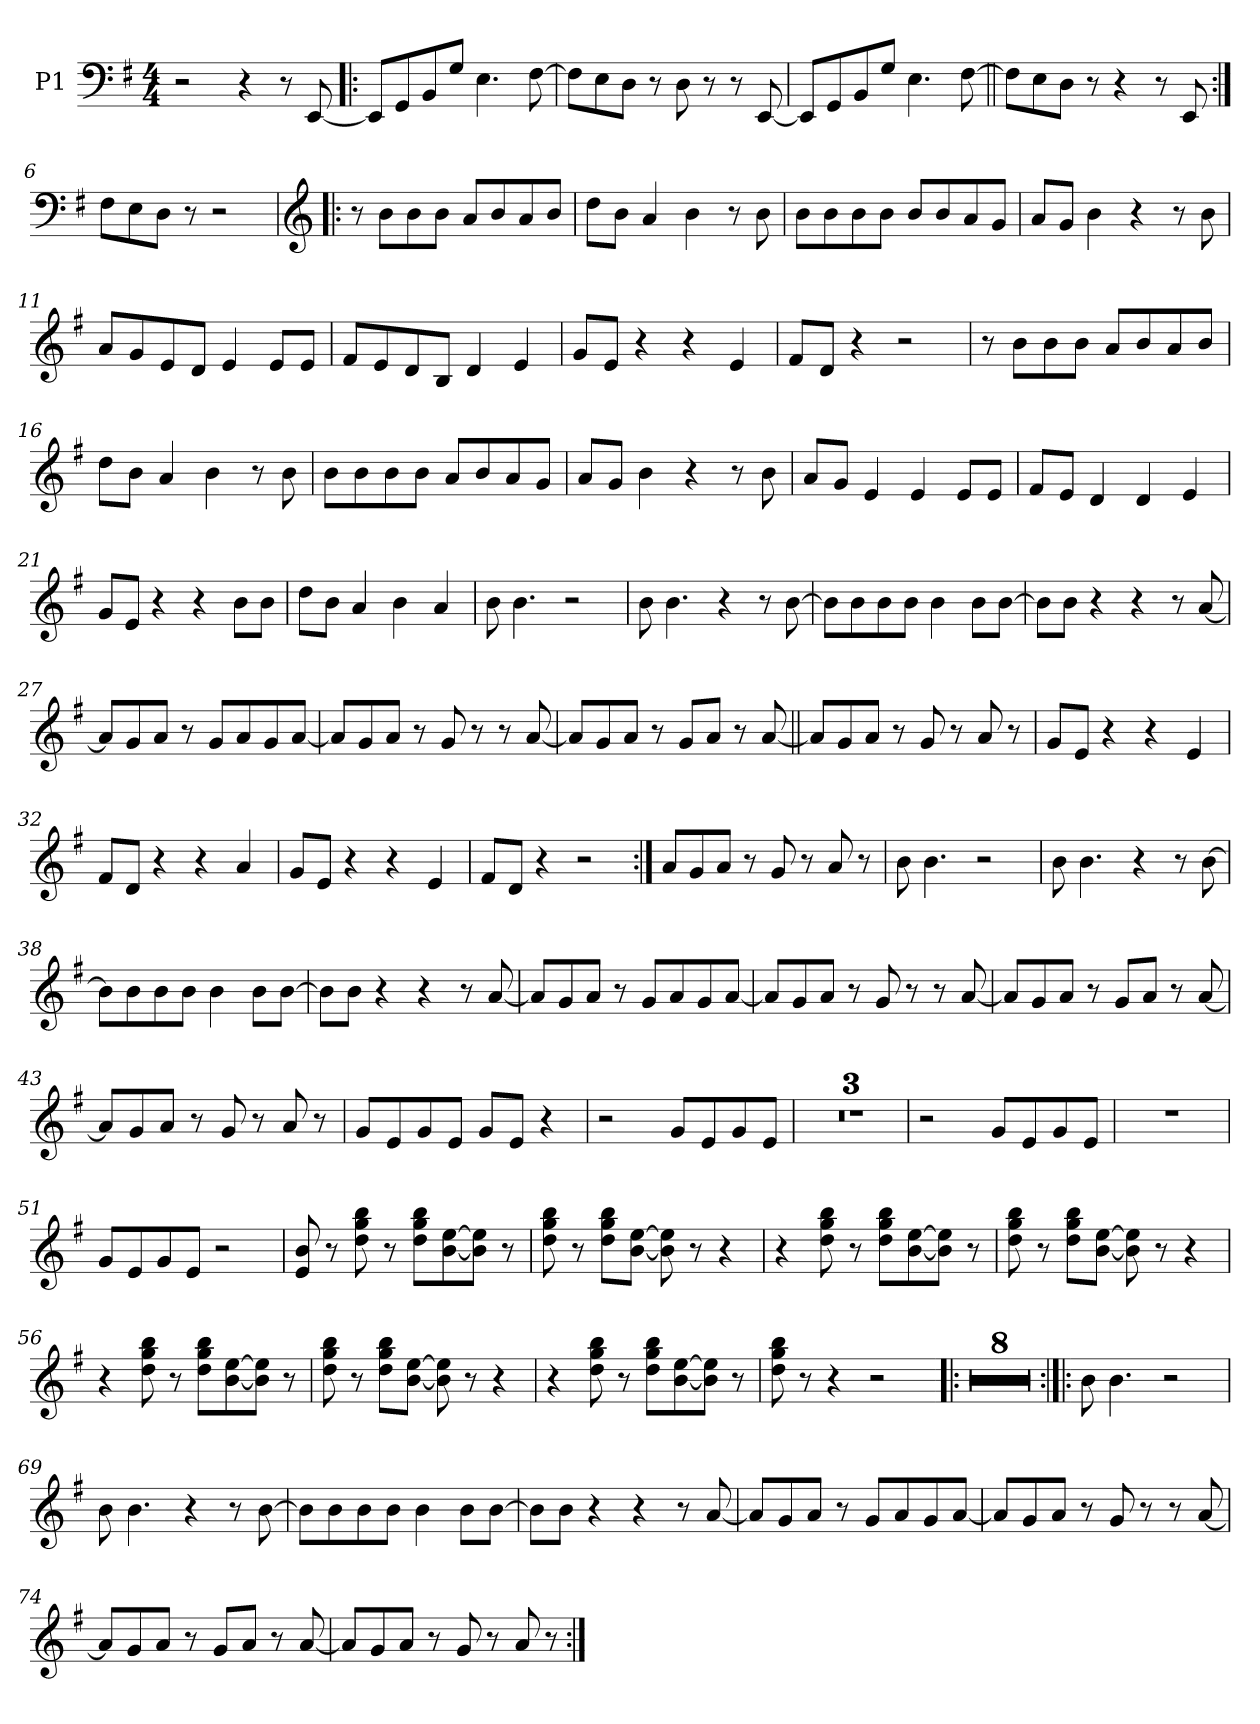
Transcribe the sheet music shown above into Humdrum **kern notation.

**kern
*part1
*staff1
*I"P1
*clefF4
*k[f#]
*M4/4
*MM139
=1
2r
4r
8r
[8EE/
=2!|:
8EE/L]
8GG/
8BB/
8G/J
4.E\
[8F#\
=3
8F#\L]
8E\
8D\J
8r
8D\
8r
8r
[8EE/
=4
8EE/L]
8GG/
8BB/
8G/J
4.E\
[8F#\
!!LO:LB:g=z
=5||
8F#\L]
8E\
8D\J
8r
4r
8r
8EE/
=6:|!
8F#\L
8E\
8D\J
8r
2r
=7!|:
*clefG2
8r
8b\L
8b\
8b\J
8a/L
8b/
8a/
8b/J
=8
8dd\L
8b\J
4a/
4b\
8r
8b\
=9
8b\L
8b\
8b\
8b\J
8b/L
8b/
8a/
8g/J
!!LO:LB:g=z
=10
8a/L
8g/J
4b\
4r
8r
8b\
=11
8a/L
8g/
8e/
8d/J
4e/
8e/L
8e/J
=12
8f#/L
8e/
8d/
8B/J
4d/
4e/
=13
8g/L
8e/J
4r
4r
4e/
=14
8f#/L
8d/J
4r
2r
!!LO:LB:g=z
=15
8r
8b\L
8b\
8b\J
8a/L
8b/
8a/
8b/J
=16
8dd\L
8b\J
4a/
4b\
8r
8b\
=17
8b\L
8b\
8b\
8b\J
8a/L
8b/
8a/
8g/J
=18
8a/L
8g/J
4b\
4r
8r
8b\
=19
8a/L
8g/J
4e/
4e/
8e/L
8e/J
!!LO:LB:g=z
=20
8f#/L
8e/J
4d/
4d/
4e/
=21
8g/L
8e/J
4r
4r
8b\L
8b\J
=22
8dd\L
8b\J
4a/
4b\
4a/
=23
8b\
4.b\
2r
=24
8b\
4.b\
4r
8r
[8b\
=25
8b\L]
8b\
8b\
8b\J
4b\
8b\L
[8b\J
!!LO:LB:g=z
=26
8b\L]
8b\J
4r
4r
8r
[8a/
=27
8a/L]
8g/
8a/J
8r
8g/L
8a/
8g/
[8a/J
=28
8a/L]
8g/
8a/J
8r
8g/
8r
8r
[8a/
=29
8a/L]
8g/
8a/J
8r
8g/L
8a/J
8r
[8a/
!!LO:LB:g=z
=30||
8a/L]
8g/
8a/J
8r
8g/
8r
8a/
8r
=31
8g/L
8e/J
4r
4r
4e/
=32
8f#/L
8d/J
4r
4r
4a/
=33
8g/L
8e/J
4r
4r
4e/
=34
8f#/L
8d/J
4r
2r
!!LO:LB:g=z
=35:|!
8a/L
8g/
8a/J
8r
8g/
8r
8a/
8r
=36
8b\
4.b\
2r
=37
8b\
4.b\
4r
8r
[8b\
=38
8b\L]
8b\
8b\
8b\J
4b\
8b\L
[8b\J
=39
8b\L]
8b\J
4r
4r
8r
[8a/
!!LO:LB:g=z
=40
8a/L]
8g/
8a/J
8r
8g/L
8a/
8g/
[8a/J
=41
8a/L]
8g/
8a/J
8r
8g/
8r
8r
[8a/
=42
8a/L]
8g/
8a/J
8r
8g/L
8a/J
8r
[8a/
=43
8a/L]
8g/
8a/J
8r
8g/
8r
8a/
8r
!!LO:LB:g=z
=44
8g/L
8e/
8g/
8e/J
8g/L
8e/J
4r
=45
2r
8g/L
8e/
8g/
8e/J
=46
1r
=47
1r
=48
1r
=49
2r
8g/L
8e/
8g/
8e/J
=50
1r
!!LO:LB:g=z
=51
8g/L
8e/
8g/
8e/J
2r
=52
8e/ 8b/
8r
8dd\ 8gg\ 8bb\
8r
8dd\ 8gg\ 8bb\L
[8b\ [8ee\
8b\] 8ee\]J
8r
=53
8dd\ 8gg\ 8bb\
8r
8dd\ 8gg\ 8bb\L
[8b\ [8ee\J
8b\] 8ee\]
8r
4r
=54
4r
8dd\ 8gg\ 8bb\
8r
8dd\ 8gg\ 8bb\L
[8b\ [8ee\
8b\] 8ee\]J
8r
=55
8dd\ 8gg\ 8bb\
8r
8dd\ 8gg\ 8bb\L
[8b\ [8ee\J
8b\] 8ee\]
8r
4r
!!LO:PB:g=z
=56
4r
8dd\ 8gg\ 8bb\
8r
8dd\ 8gg\ 8bb\L
[8b\ [8ee\
8b\] 8ee\]J
8r
=57
8dd\ 8gg\ 8bb\
8r
8dd\ 8gg\ 8bb\L
[8b\ [8ee\J
8b\] 8ee\]
8r
4r
=58
4r
8dd\ 8gg\ 8bb\
8r
8dd\ 8gg\ 8bb\L
[8b\ [8ee\
8b\] 8ee\]J
8r
=59
8dd\ 8gg\ 8bb\
8r
4r
2r
=60!|:
1r
!!LO:LB:g=z
=61
1r
=62
1r
=63
1r
=64
1r
=65
1r
=66
1r
=67
1r
=68:|!|:
8b\
4.b\
2r
=69
8b\
4.b\
4r
8r
[8b\
!!LO:LB:g=z
=70
8b\L]
8b\
8b\
8b\J
4b\
8b\L
[8b\J
=71
8b\L]
8b\J
4r
4r
8r
[8a/
=72
8a/L]
8g/
8a/J
8r
8g/L
8a/
8g/
[8a/J
=73
8a/L]
8g/
8a/J
8r
8g/
8r
8r
[8a/
=74
8a/L]
8g/
8a/J
8r
8g/L
8a/J
8r
[8a/
!!LO:LB:g=z
=75
8a/L]
8g/
8a/J
8r
8g/
8r
8a/
8r
=:|!
*-
